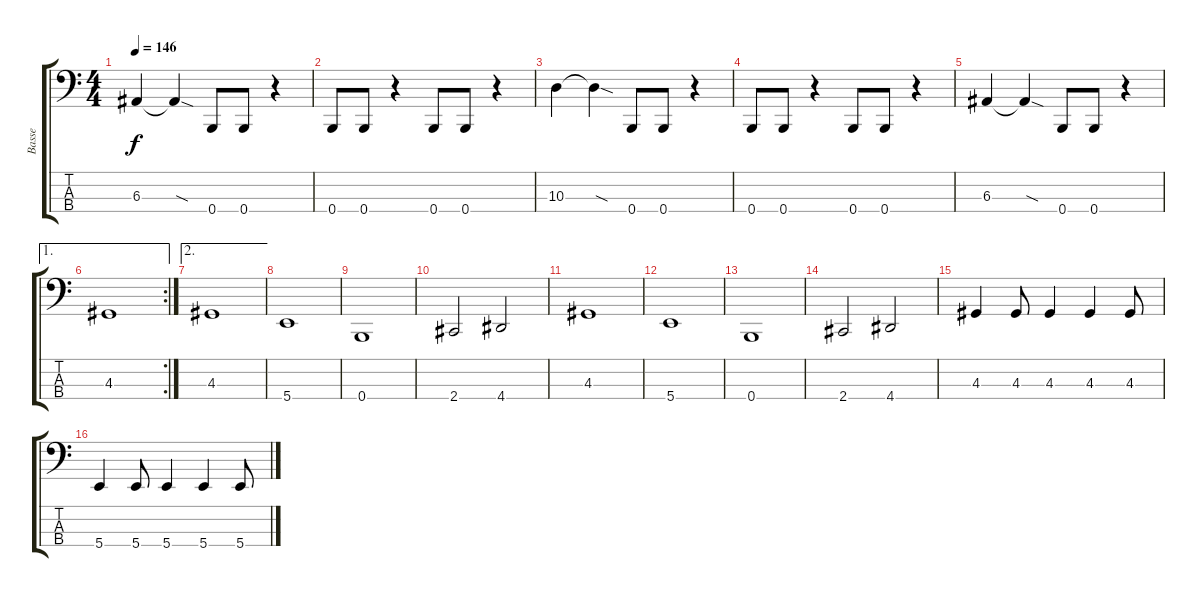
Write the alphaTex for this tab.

\track ("Basse" "Basse") {instrument electricbassfinger}
\staff {score tabs}
\tuning (D2 A1 E1 B0) {hide}
\ts (4 4)
\tempo 146
\clef f4
\ks c
6.3.4{dy f} 6.3{sod t}.4 0.4.8 0.4.8 r.4 |
0.4.8 0.4.8 r.4 0.4.8 0.4.8 r.4 |
10.3.4 10.3{sod t}.4 0.4.8 0.4.8 r.4 |
0.4.8 0.4.8 r.4 0.4.8 0.4.8 r.4 |
6.3.4 6.3{sod t}.4 0.4.8 0.4.8 r.4 |
\ae 1
\rc 2
4.3.1 |
\ae 2
4.3.1 |
5.4.1 |
0.4.1 |
2.4.2 4.4.2 |
4.3.1 |
5.4.1 |
0.4.1 |
2.4.2 4.4.2 |
4.3.4 4.3.8 4.3.4 4.3.4 4.3.8 |
5.4.4 5.4.8 5.4.4 5.4.4 5.4.8
